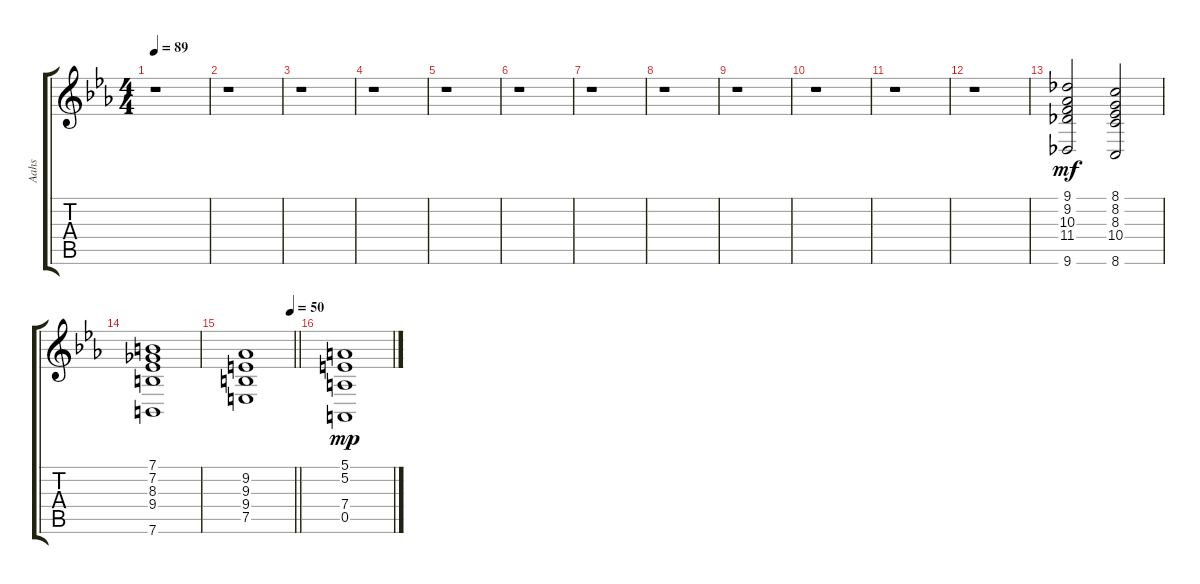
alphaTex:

\track ("Aahs" "Aahs") {instrument choiraahs}
\staff {score tabs}
\tuning (E4 B3 G3 D3 A2 E2) {hide}
\ts (4 4)
\tempo 89
\clef g2
\ks cminor
r.1{dy mf} |
r.1 |
r.1 |
r.1 |
r.1 |
r.1 |
r.1 |
r.1 |
r.1 |
r.1 |
r.1 |
r.1 |
(9.1 9.2 10.3 11.4 9.6).2 (8.1 8.2 8.3 10.4 8.6).2 |
(7.1 7.2 8.3 9.4 7.6).1 |
\tempo (50 0.9375)
\barLineRight lightlight
(9.2 9.3 9.4 7.5).1 |
(5.1 5.2 7.4 0.5).1{dy mp}
